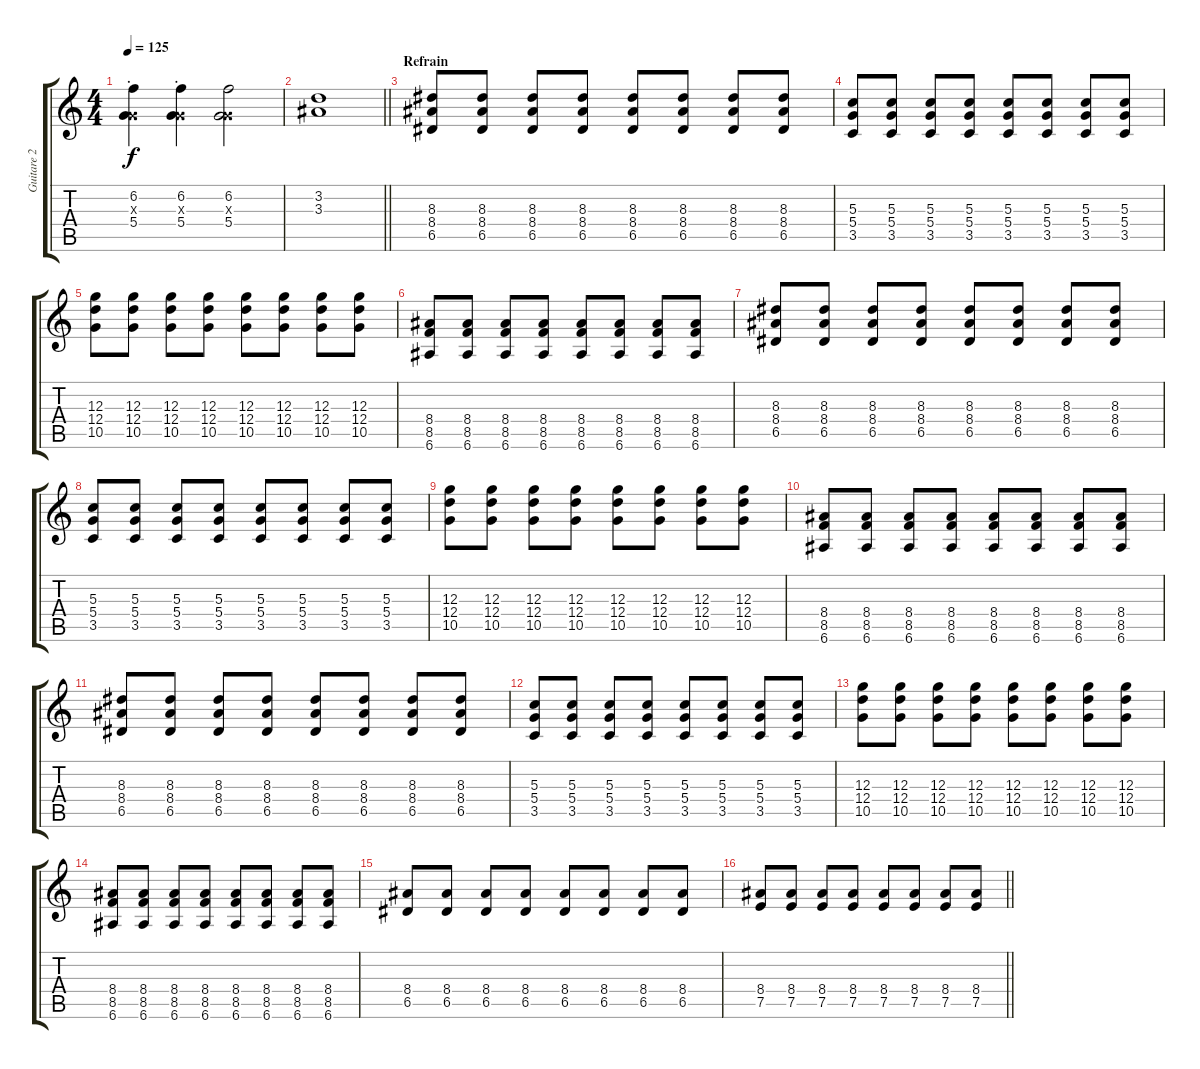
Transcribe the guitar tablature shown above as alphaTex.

\track ("Guitare 2" "Guitare 2") {instrument distortionguitar}
\staff {score tabs}
\tuning (E4 B3 G3 D3 A2 E2) {hide}
\ts (4 4)
\tempo 125
\clef g2
\ks c
(6.2{st} 0.3{x} 5.4{st}).4{dy f} (6.2{st} 0.3{x} 5.4{st}).4 (6.2 0.3{x} 5.4).2 |
\barLineRight lightlight
(3.2 3.3).1 |
\section ("" "Refrain")
(8.3 8.4 6.5).8 (8.3 8.4 6.5).8 (8.3 8.4 6.5).8 (8.3 8.4 6.5).8 (8.3 8.4 6.5).8 (8.3 8.4 6.5).8 (8.3 8.4 6.5).8 (8.3 8.4 6.5).8 |
(5.3 5.4 3.5).8 (5.3 5.4 3.5).8 (5.3 5.4 3.5).8 (5.3 5.4 3.5).8 (5.3 5.4 3.5).8 (5.3 5.4 3.5).8 (5.3 5.4 3.5).8 (5.3 5.4 3.5).8 |
(12.3 12.4 10.5).8 (12.3 12.4 10.5).8 (12.3 12.4 10.5).8 (12.3 12.4 10.5).8 (12.3 12.4 10.5).8 (12.3 12.4 10.5).8 (12.3 12.4 10.5).8 (12.3 12.4 10.5).8 |
(8.4 8.5 6.6).8 (8.4 8.5 6.6).8 (8.4 8.5 6.6).8 (8.4 8.5 6.6).8 (8.4 8.5 6.6).8 (8.4 8.5 6.6).8 (8.4 8.5 6.6).8 (8.4 8.5 6.6).8 |
(8.3 8.4 6.5).8 (8.3 8.4 6.5).8 (8.3 8.4 6.5).8 (8.3 8.4 6.5).8 (8.3 8.4 6.5).8 (8.3 8.4 6.5).8 (8.3 8.4 6.5).8 (8.3 8.4 6.5).8 |
(5.3 5.4 3.5).8 (5.3 5.4 3.5).8 (5.3 5.4 3.5).8 (5.3 5.4 3.5).8 (5.3 5.4 3.5).8 (5.3 5.4 3.5).8 (5.3 5.4 3.5).8 (5.3 5.4 3.5).8 |
(12.3 12.4 10.5).8 (12.3 12.4 10.5).8 (12.3 12.4 10.5).8 (12.3 12.4 10.5).8 (12.3 12.4 10.5).8 (12.3 12.4 10.5).8 (12.3 12.4 10.5).8 (12.3 12.4 10.5).8 |
(8.4 8.5 6.6).8 (8.4 8.5 6.6).8 (8.4 8.5 6.6).8 (8.4 8.5 6.6).8 (8.4 8.5 6.6).8 (8.4 8.5 6.6).8 (8.4 8.5 6.6).8 (8.4 8.5 6.6).8 |
(8.3 8.4 6.5).8 (8.3 8.4 6.5).8 (8.3 8.4 6.5).8 (8.3 8.4 6.5).8 (8.3 8.4 6.5).8 (8.3 8.4 6.5).8 (8.3 8.4 6.5).8 (8.3 8.4 6.5).8 |
(5.3 5.4 3.5).8 (5.3 5.4 3.5).8 (5.3 5.4 3.5).8 (5.3 5.4 3.5).8 (5.3 5.4 3.5).8 (5.3 5.4 3.5).8 (5.3 5.4 3.5).8 (5.3 5.4 3.5).8 |
(12.3 12.4 10.5).8 (12.3 12.4 10.5).8 (12.3 12.4 10.5).8 (12.3 12.4 10.5).8 (12.3 12.4 10.5).8 (12.3 12.4 10.5).8 (12.3 12.4 10.5).8 (12.3 12.4 10.5).8 |
(8.4 8.5 6.6).8 (8.4 8.5 6.6).8 (8.4 8.5 6.6).8 (8.4 8.5 6.6).8 (8.4 8.5 6.6).8 (8.4 8.5 6.6).8 (8.4 8.5 6.6).8 (8.4 8.5 6.6).8 |
(8.4 6.5).8 (8.4 6.5).8 (8.4 6.5).8 (8.4 6.5).8 (8.4 6.5).8 (8.4 6.5).8 (8.4 6.5).8 (8.4 6.5).8 |
\barLineRight lightlight
(8.4 7.5).8 (8.4 7.5).8 (8.4 7.5).8 (8.4 7.5).8 (8.4 7.5).8 (8.4 7.5).8 (8.4 7.5).8 (8.4 7.5).8
